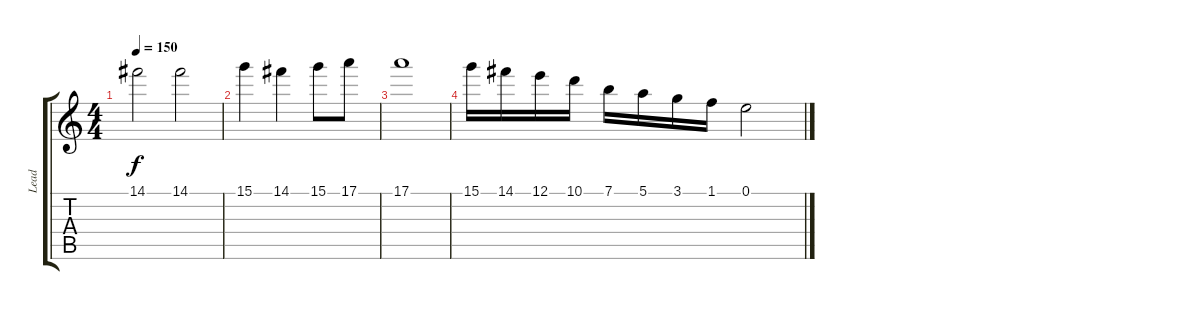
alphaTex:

\track ("Lead" "Lead") {instrument distortionguitar}
\staff {score tabs}
\tuning (E4 B3 G3 D3 A2 E2) {hide}
\ts (4 4)
\tempo 150
\clef g2
\ks c
14.1.2{dy f} 14.1.2 |
15.1.4 14.1.4 15.1.8 17.1.8 |
17.1.1 |
15.1.16 14.1.16 12.1.16 10.1.16 7.1.16 5.1.16 3.1.16 1.1.16 0.1.2
